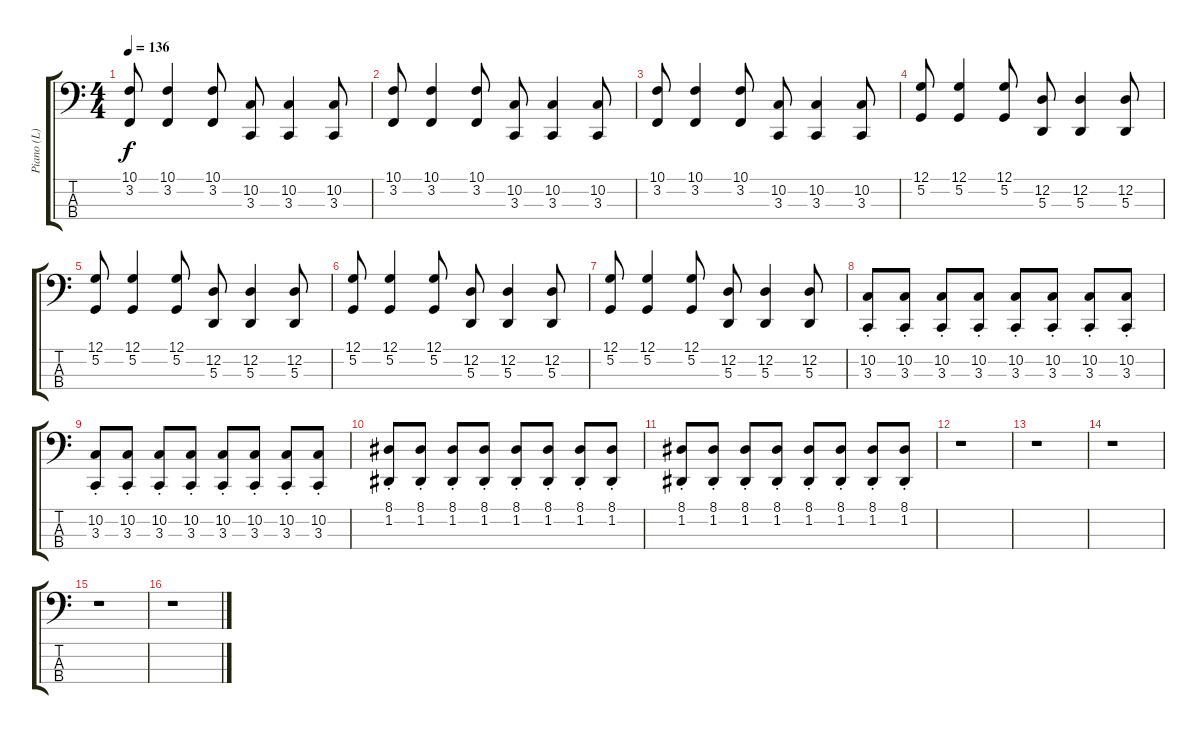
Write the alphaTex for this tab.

\track ("Piano (L)" "Piano (L)") {instrument brightacousticpiano}
\staff {score tabs}
\tuning (G2 D2 A1 E1) {hide}
\ts (4 4)
\tempo 136
\clef f4
\ks c
(10.1 3.2).8{dy f} (10.1 3.2).4 (10.1 3.2).8 (10.2 3.3).8 (10.2 3.3).4 (10.2 3.3).8 |
(10.1 3.2).8 (10.1 3.2).4 (10.1 3.2).8 (10.2 3.3).8 (10.2 3.3).4 (10.2 3.3).8 |
(10.1 3.2).8 (10.1 3.2).4 (10.1 3.2).8 (10.2 3.3).8 (10.2 3.3).4 (10.2 3.3).8 |
(12.1 5.2).8 (12.1 5.2).4 (12.1 5.2).8 (12.2 5.3).8 (12.2 5.3).4 (12.2 5.3).8 |
(12.1 5.2).8 (12.1 5.2).4 (12.1 5.2).8 (12.2 5.3).8 (12.2 5.3).4 (12.2 5.3).8 |
(12.1 5.2).8 (12.1 5.2).4 (12.1 5.2).8 (12.2 5.3).8 (12.2 5.3).4 (12.2 5.3).8 |
(12.1 5.2).8 (12.1 5.2).4 (12.1 5.2).8 (12.2 5.3).8 (12.2 5.3).4 (12.2 5.3).8 |
(10.2{st} 3.3{st}).8 (10.2{st} 3.3{st}).8 (10.2{st} 3.3{st}).8 (10.2{st} 3.3{st}).8 (10.2{st} 3.3{st}).8 (10.2{st} 3.3{st}).8 (10.2{st} 3.3{st}).8 (10.2{st} 3.3{st}).8 |
(10.2{st} 3.3{st}).8 (10.2{st} 3.3{st}).8 (10.2{st} 3.3{st}).8 (10.2{st} 3.3{st}).8 (10.2{st} 3.3{st}).8 (10.2{st} 3.3{st}).8 (10.2{st} 3.3{st}).8 (10.2{st} 3.3{st}).8 |
(8.1{st} 1.2{st}).8 (8.1{st} 1.2{st}).8 (8.1{st} 1.2{st}).8 (8.1{st} 1.2{st}).8 (8.1{st} 1.2{st}).8 (8.1{st} 1.2{st}).8 (8.1{st} 1.2{st}).8 (8.1{st} 1.2{st}).8 |
(8.1{st} 1.2{st}).8 (8.1{st} 1.2{st}).8 (8.1{st} 1.2{st}).8 (8.1{st} 1.2{st}).8 (8.1{st} 1.2{st}).8 (8.1{st} 1.2{st}).8 (8.1{st} 1.2{st}).8 (8.1{st} 1.2{st}).8 |
r.1 |
r.1 |
r.1 |
r.1 |
r.1
